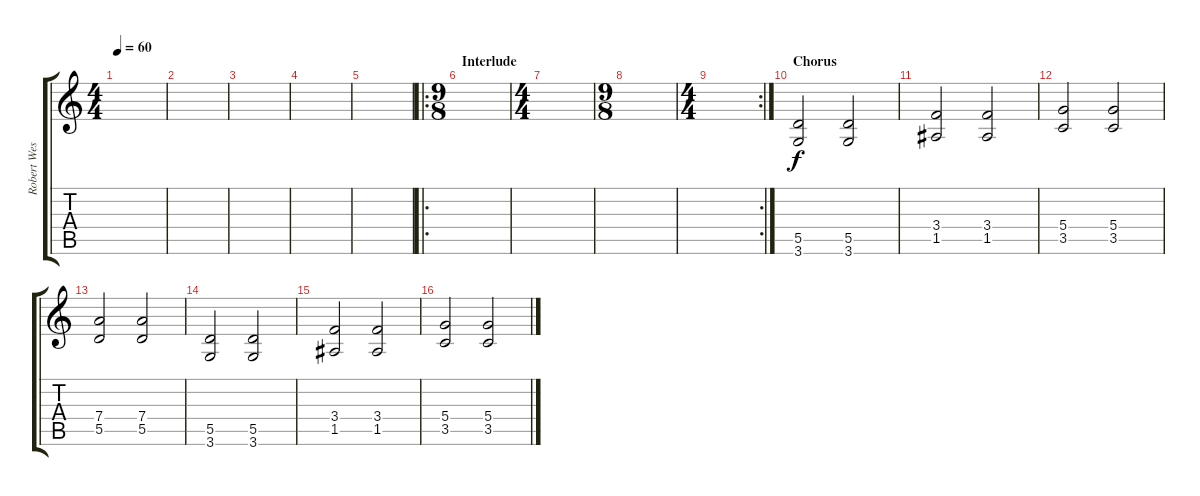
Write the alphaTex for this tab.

\track ("Robert Westerholt" "Robert Wes") {instrument distortionguitar}
\staff {score tabs}
\tuning (E4 B3 G3 D3 A2 E2) {hide}
\ts (4 4)
\tempo 60
\clef g2
\ks c
|
|
|
|
|
\ro
\ts (9 8)
\section ("" "Interlude")
|
\ts (4 4)
|
\ts (9 8)
|
\rc 2
\ts (4 4)
|
\section ("" "Chorus")
(5.5 3.6).2 (5.5 3.6).2 |
(3.4 1.5).2 (3.4 1.5).2 |
(5.4 3.5).2 (5.4 3.5).2 |
(7.4 5.5).2 (7.4 5.5).2 |
(5.5 3.6).2 (5.5 3.6).2 |
(3.4 1.5).2 (3.4 1.5).2 |
(5.4 3.5).2 (5.4 3.5).2
